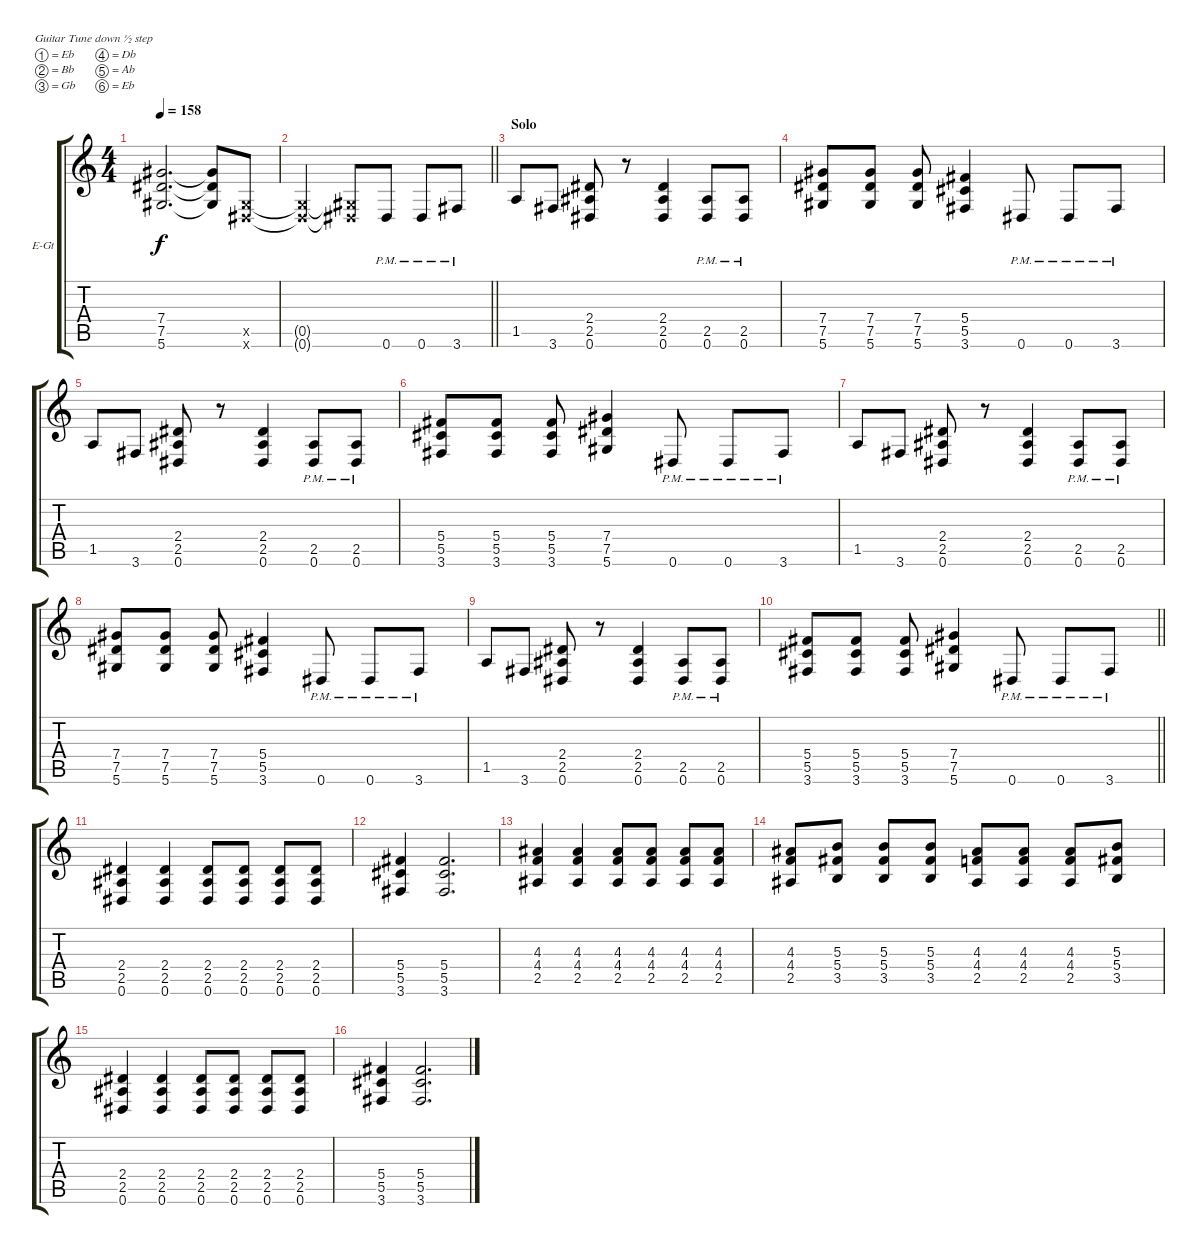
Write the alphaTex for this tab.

\bracketExtendMode groupsimilarinstruments
\firstSystemTrackNameOrientation horizontal
\otherSystemsTrackNameOrientation horizontal
\track ("Guitar 1" "E-Gt") {instrument distortionguitar}
\staff {score tabs}
\tuning (Eb4 Bb3 Gb3 Db3 Ab2 Eb2)
\ts (4 4)
\tempo 158
\clef g2
\ks c
(7.4{t} 7.5{t} 5.6{t}).2{d dy f} (7.4{t} 7.5{t} 5.6{t}).8 (0.5{x} 0.6{x}).8 |
\barLineRight lightlight
(0.5{x t} 0.6{x t}).2 (0.5{x t} 0.6{x t}).8 0.6{pm}.8 0.6{pm}.8 3.6{pm}.8 |
\section ("" "Solo")
1.5.8 3.6.8 (2.5 0.6 2.4).8 r.8 (2.5 0.6 2.4).4 (0.6{pm} 2.5{pm}).8 (0.6{pm} 2.5{pm}).8 |
(7.4 5.6 7.5).8 (7.4 5.6 7.5).8 (7.4 5.6 7.5).8 (5.4 3.6 5.5).4 0.6{pm}.8 0.6{pm}.8 3.6{pm}.8 |
1.5.8 3.6.8 (2.5 0.6 2.4).8 r.8 (2.5 0.6 2.4).4 (0.6{pm} 2.5{pm}).8 (0.6{pm} 2.5{pm}).8 |
(5.4 3.6 5.5).8 (5.4 3.6 5.5).8 (5.4 3.6 5.5).8 (7.4 5.6 7.5).4 0.6{pm}.8 0.6{pm}.8 3.6{pm}.8 |
1.5.8 3.6.8 (2.5 0.6 2.4).8 r.8 (2.5 0.6 2.4).4 (0.6{pm} 2.5{pm}).8 (0.6{pm} 2.5{pm}).8 |
(7.4 5.6 7.5).8 (7.4 5.6 7.5).8 (7.4 5.6 7.5).8 (5.4 3.6 5.5).4 0.6{pm}.8 0.6{pm}.8 3.6{pm}.8 |
1.5.8 3.6.8 (2.5 0.6 2.4).8 r.8 (2.5 0.6 2.4).4 (0.6{pm} 2.5{pm}).8 (0.6{pm} 2.5{pm}).8 |
\barLineRight lightlight
(5.4 3.6 5.5).8 (5.4 3.6 5.5).8 (5.4 3.6 5.5).8 (7.4 5.6 7.5).4 0.6{pm}.8 0.6{pm}.8 3.6{pm}.8 |
\section ("" "")
(2.4 2.5 0.6).4 (2.4 2.5 0.6).4 (2.4 2.5 0.6).8 (2.4 2.5 0.6).8 (2.4 2.5 0.6).8 (2.4 2.5 0.6).8 |
(5.4 5.5 3.6).4 (5.4 5.5 3.6).2{d} |
(4.3 4.4 2.5).4 (4.3 4.4 2.5).4 (4.3 4.4 2.5).8 (4.3 4.4 2.5).8 (4.3 4.4 2.5).8 (4.3 4.4 2.5).8 |
(4.3 4.4 2.5).8 (5.3 5.4 3.5).8 (5.3 5.4 3.5).8 (5.3 5.4 3.5).8 (4.3 4.4 2.5).8 (4.3 4.4 2.5).8 (4.3 4.4 2.5).8 (5.3 5.4 3.5).8 |
(2.4 2.5 0.6).4 (2.4 2.5 0.6).4 (2.4 2.5 0.6).8 (2.4 2.5 0.6).8 (2.4 2.5 0.6).8 (2.4 2.5 0.6).8 |
(5.4 5.5 3.6).4 (5.4 5.5 3.6).2{d}
